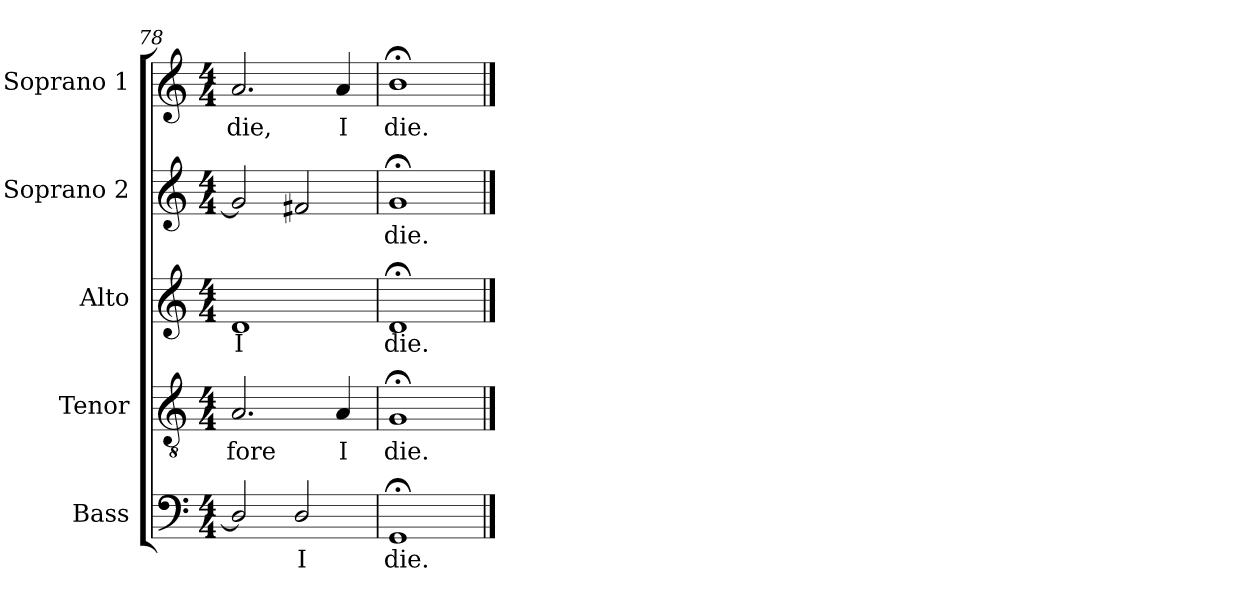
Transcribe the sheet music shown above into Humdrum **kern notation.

**kern	**text	**kern	**text	**kern	**text	**kern	**text	**kern	**text
*part5	*part5	*part4	*part4	*part3	*part3	*part2	*part2	*part1	*part1
*staff5	*staff5	*staff4	*staff4	*staff3	*staff3	*staff2	*staff2	*staff1	*staff1
*I"Bass	*	*I"Tenor	*	*I"Alto	*	*I"Soprano 2	*	*I"Soprano 1	*
*I'B.	*	*I'T.	*	*I'A.	*	*I'S.	*	*I'S.	*
*clefF4	*	*clefGv2	*	*clefG2	*	*clefG2	*	*clefG2	*
*	*	*ITrd7c12	*	*	*	*	*	*	*
*k[]	*	*k[]	*	*k[]	*	*k[]	*	*k[]	*
*C:	*	*C:	*	*C:	*	*C:	*	*C:	*
*M4/4	*	*M4/4	*	*M4/4	*	*M4/4	*	*M4/4	*
=78	=78	=78	=78	=78	=78	=78	=78	=78	=78
!	!	!	!LO:LY:b:color=#000000	!	!	!	!	!	!
!	!	!	!	!	!LO:LY:b:color=#000000	!	!	!	!
!	!	!	!	!	!	!	!	!	!LO:LY:b:color=#000000
2Di/]	.	2.AAi/	-fore	1di	I	2gi/]	.	2.ai/	die,
!	!LO:LY:b:color=#000000	!	!	!	!	!	!	!	!
2Di/	I	.	.	.	.	2f#Xi/	.	.	.
!	!	!	!LO:LY:b:color=#000000	!	!	!	!	!	!
!	!	!	!	!	!	!	!	!	!LO:LY:b:color=#000000
.	.	4AAi/	I	.	.	.	.	4ai/	I
=79	=79	=79	=79	=79	=79	=79	=79	=79	=79
!	!LO:LY:b:color=#000000	!	!	!	!	!	!	!	!
!	!	!	!LO:LY:b:color=#000000	!	!	!	!	!	!
!	!	!	!	!	!LO:LY:b:color=#000000	!	!	!	!
!	!	!	!	!	!	!	!LO:LY:b:color=#000000	!	!
!	!	!	!	!	!	!	!	!	!LO:LY:b:color=#000000
1GG;i	die.	1GG;i	die.	1d;i	die.	1g;i	die.	1b;i	die.
==	==	==	==	==	==	==	==	==	==
*-	*-	*-	*-	*-	*-	*-	*-	*-	*-
